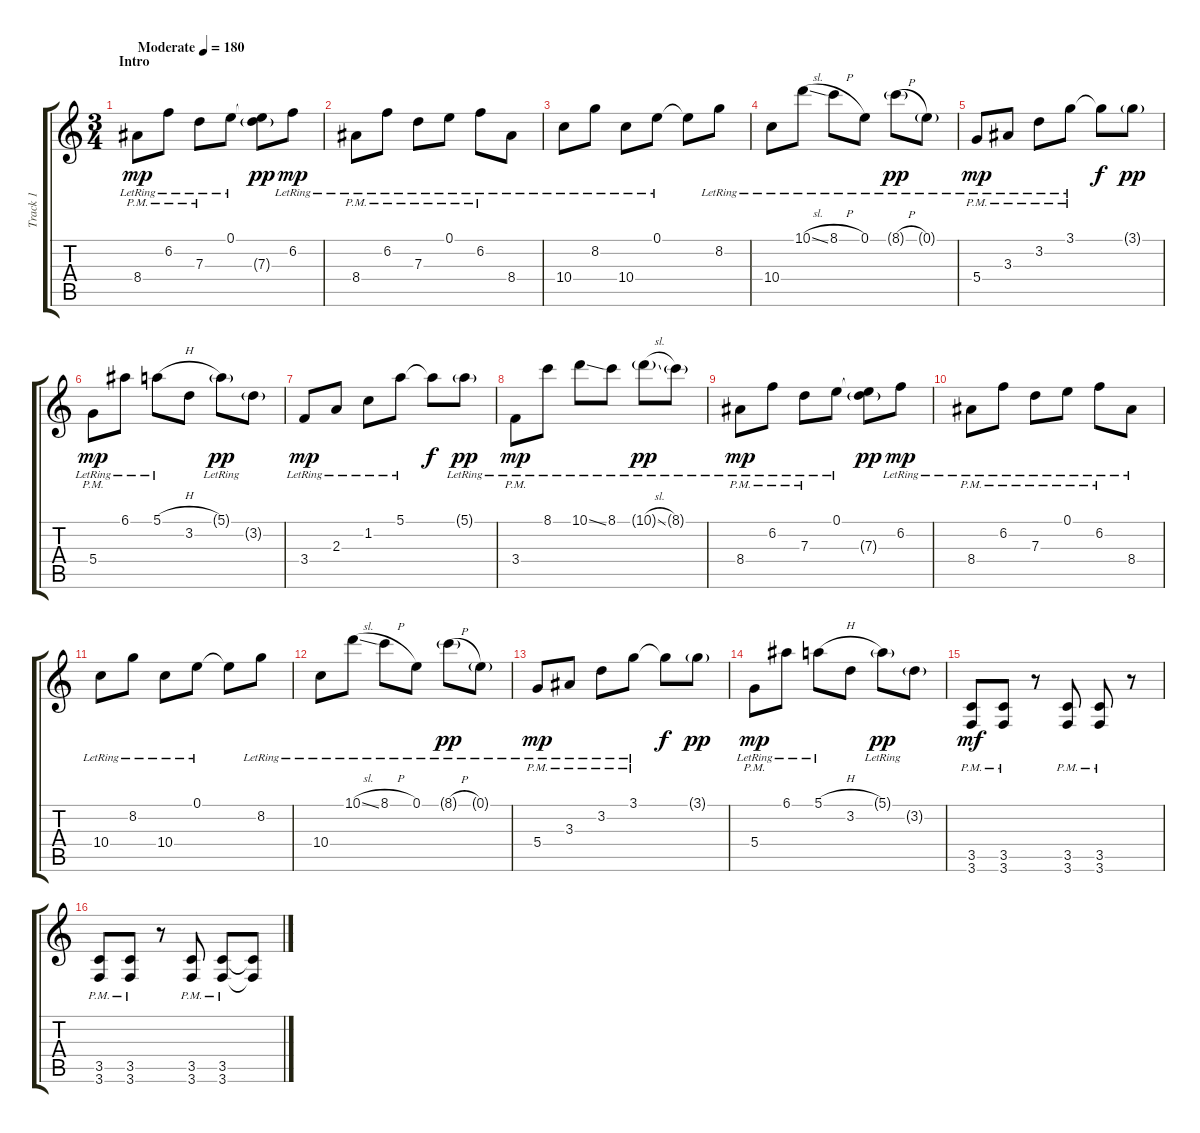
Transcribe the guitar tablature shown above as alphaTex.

\track ("Track 1" "Track 1") {instrument distortionguitar}
\staff {score tabs}
\tuning (E4 B3 G3 D3 A2 D2) {hide}
\ts (3 4)
\section ("" "Intro")
\tempo (180 "Moderate")
\clef g2
\ks c
8.4{pm lr}.8{dy mp instrument electricguitarjazz} 6.2{pm lr}.8 7.3{pm lr}.8 0.1{lr}.8 (0.1{t} 7.3{g}).8{dy pp} 6.2{lr}.8{dy mp} |
8.4{pm lr}.8 6.2{pm lr}.8 7.3{pm lr}.8 0.1{pm lr}.8 6.2{pm lr}.8 8.4{lr}.8 |
10.4{lr}.8 8.2{lr}.8 10.4{lr}.8 0.1{lr}.8 0.1{t}.8 8.2{lr}.8 |
10.4{lr}.8 10.1{sl lr}.8 8.1{h lr}.8 0.1{lr}.8 8.1{h g lr}.8{dy pp} 0.1{g lr}.8 |
5.4{pm lr}.8{dy mp} 3.3{pm lr}.8 3.2{pm lr}.8 3.1{pm lr}.8 3.1{t}.8{dy f} 3.1{g}.8{dy pp} |
5.4{pm lr}.8{dy mp} 6.1{lr}.8 5.1{h lr}.8 3.2.8 5.1{g lr}.8{dy pp} 3.2{g}.8 |
3.4{lr}.8{dy mp} 2.3{lr}.8 1.2{lr}.8 5.1{lr}.8 5.1{t}.8{dy f} 5.1{g lr}.8{dy pp} |
3.4{pm lr}.8{dy mp} 8.1{lr}.8 10.1{ss lr}.8 8.1{lr}.8 10.1{sl g lr}.8{dy pp} 8.1{g lr}.8 |
8.4{pm lr}.8{dy mp instrument electricguitarjazz} 6.2{pm lr}.8 7.3{pm lr}.8 0.1{lr}.8 (0.1{t} 7.3{g}).8{dy pp} 6.2{lr}.8{dy mp} |
8.4{pm lr}.8 6.2{pm lr}.8 7.3{pm lr}.8 0.1{pm lr}.8 6.2{pm lr}.8 8.4{lr}.8 |
10.4{lr}.8 8.2{lr}.8 10.4{lr}.8 0.1{lr}.8 0.1{t}.8 8.2{lr}.8 |
10.4{lr}.8 10.1{sl lr}.8 8.1{h lr}.8 0.1{lr}.8 8.1{h g lr}.8{dy pp} 0.1{g lr}.8 |
5.4{pm lr}.8{dy mp} 3.3{pm lr}.8 3.2{pm lr}.8 3.1{pm lr}.8 3.1{t}.8{dy f} 3.1{g}.8{dy pp} |
5.4{pm lr}.8{dy mp} 6.1{lr}.8 5.1{h lr}.8 3.2.8 5.1{g lr}.8{dy pp} 3.2{g}.8 |
(3.5{pm} 3.6{pm}).8{dy mf instrument distortionguitar} (3.5{pm} 3.6{pm}).8 r.8 (3.5{pm} 3.6{pm}).8 (3.5{pm} 3.6{pm}).8 r.8 |
(3.5{pm} 3.6{pm}).8 (3.5{pm} 3.6{pm}).8 r.8 (3.5{pm} 3.6{pm}).8 (3.5{pm} 3.6{pm}).8 (3.5{t} 3.6{t}).8
